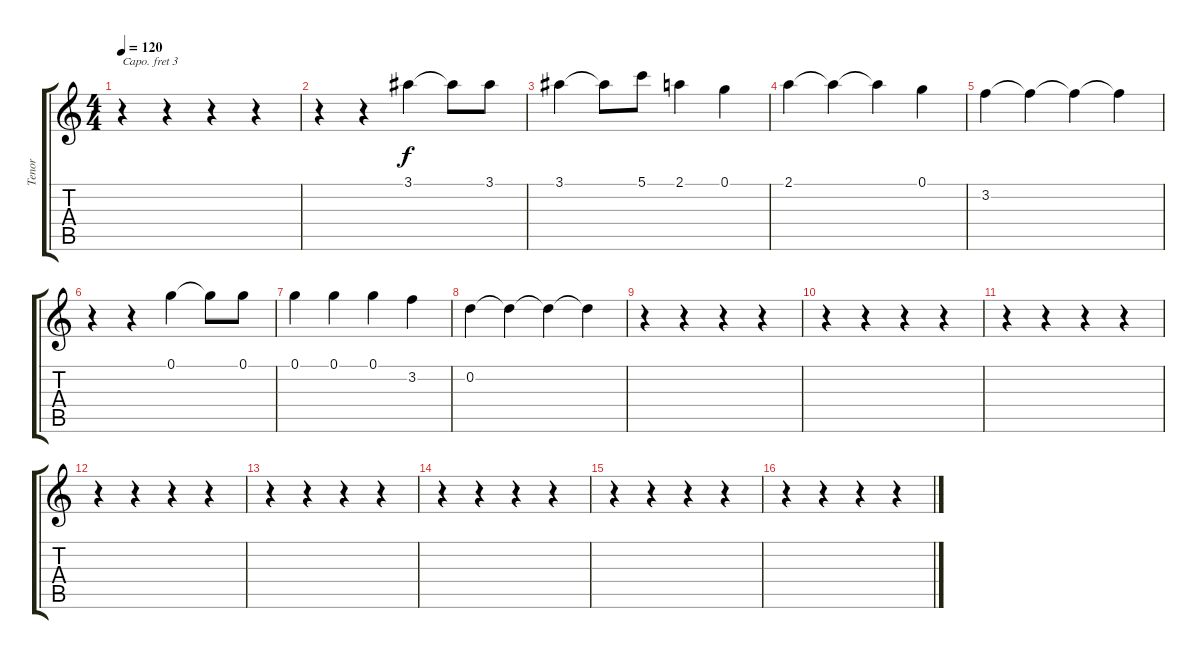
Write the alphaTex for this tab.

\track ("Tenor" "Tenor") {instrument acousticguitarsteel}
\staff {score tabs}
\capo 3
\tuning (E4 B3 G3 D3 A2 E2) {hide}
\ts (4 4)
\tempo 120
\clef g2
\ks c
r.4{dy f} r.4 r.4 r.4 |
r.4 r.4 3.1.4 3.1{t}.8 3.1.8 |
3.1.4 3.1{t}.8 5.1.8 2.1.4 0.1.4 |
2.1.4 2.1{t}.4 2.1{t}.4 0.1.4 |
3.2.4 3.2{t}.4 3.2{t}.4 3.2{t}.4 |
r.4 r.4 0.1.4 0.1{t}.8 0.1.8 |
0.1.4 0.1.4 0.1.4 3.2.4 |
0.2.4 0.2{t}.4 0.2{t}.4 0.2{t}.4 |
r.4 r.4 r.4 r.4 |
r.4 r.4 r.4 r.4 |
r.4 r.4 r.4 r.4 |
r.4 r.4 r.4 r.4 |
r.4 r.4 r.4 r.4 |
r.4 r.4 r.4 r.4 |
r.4 r.4 r.4 r.4 |
r.4 r.4 r.4 r.4
